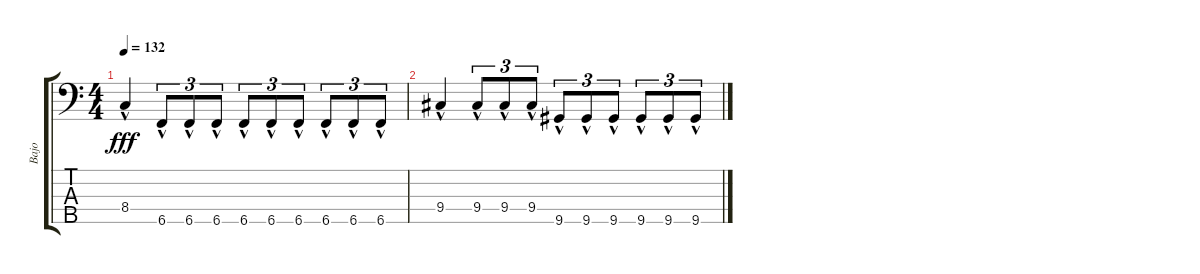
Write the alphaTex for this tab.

\track ("Bajo" "Bajo") {instrument electricbassfinger}
\staff {score tabs}
\tuning (G2 D2 A1 E1 B0) {hide}
\ts (4 4)
\tempo 132
\clef f4
\ks c
8.4{hac}.4{dy fff} 6.5{hac}.8{tu (3 2)} 6.5{hac}.8{tu (3 2)} 6.5{hac}.8{tu (3 2)} 6.5{hac}.8{tu (3 2)} 6.5{hac}.8{tu (3 2)} 6.5{hac}.8{tu (3 2)} 6.5{hac}.8{tu (3 2)} 6.5{hac}.8{tu (3 2)} 6.5{hac}.8{tu (3 2)} |
9.4{hac}.4 9.4{hac}.8{tu (3 2)} 9.4{hac}.8{tu (3 2)} 9.4{hac}.8{tu (3 2)} 9.5{hac}.8{tu (3 2)} 9.5{hac}.8{tu (3 2)} 9.5{hac}.8{tu (3 2)} 9.5{hac}.8{tu (3 2)} 9.5{hac}.8{tu (3 2)} 9.5{hac}.8{tu (3 2)}
